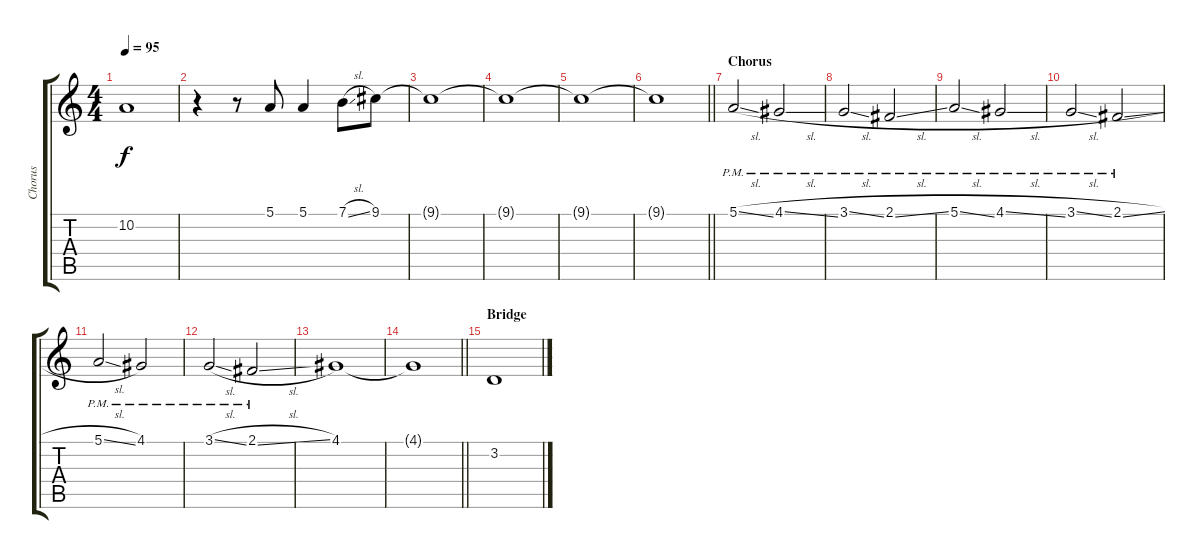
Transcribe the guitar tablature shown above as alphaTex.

\track ("Chorus" "Chorus") {instrument voiceoohs}
\staff {score tabs}
\tuning (E4 B3 G3 D3 A2 E2) {hide}
\ts (4 4)
\tempo 95
\clef g2
\ks c
10.2{t}.1{dy f} |
r.4 r.8 5.1.8 5.1.4 7.1{sl}.8 9.1.8 |
9.1{t}.1 |
9.1{t}.1 |
9.1{t}.1 |
\barLineRight lightlight
9.1{t}.1 |
\section ("" "Chorus")
5.1{sl pm}.2 4.1{sl pm}.2 |
3.1{sl pm}.2 2.1{sl pm}.2 |
5.1{sl pm}.2 4.1{sl pm}.2 |
3.1{sl pm}.2 2.1{sl pm}.2 |
5.1{sl pm}.2 4.1{pm}.2 |
3.1{sl pm}.2 2.1{sl pm}.2 |
4.1.1 |
\barLineRight lightlight
4.1{t}.1 |
\section ("" "Bridge")
3.2.1
